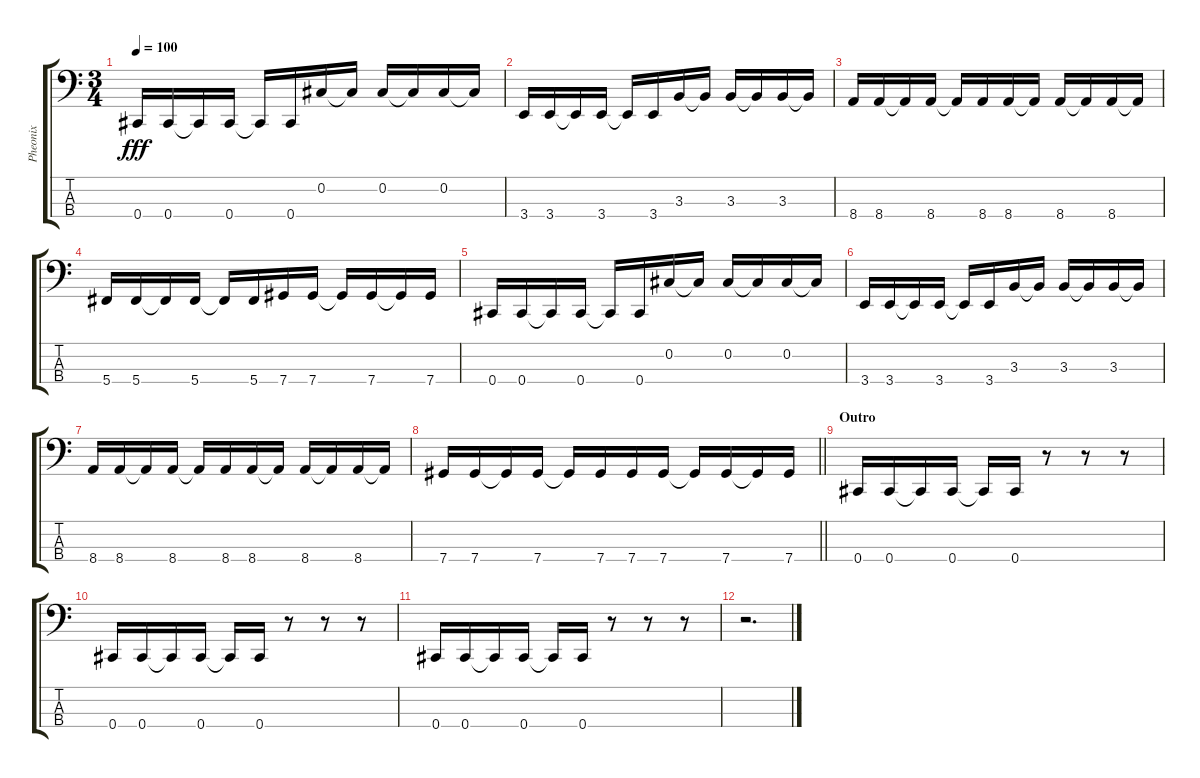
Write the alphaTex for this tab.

\track ("Pheonix" "Pheonix") {instrument electricbasspick}
\staff {score tabs}
\tuning (Gb2 Db2 Ab1 Db1) {hide}
\ts (3 4)
\tempo 100
\clef f4
\ks c
0.4.16{dy fff} 0.4.16 0.4{t}.16 0.4.16 0.4{t}.16 0.4.16 0.2.16 0.2{t}.16 0.2.16 0.2{t}.16 0.2.16 0.2{t}.16 |
3.4.16 3.4.16 3.4{t}.16 3.4.16 3.4{t}.16 3.4.16 3.3.16 3.3{t}.16 3.3.16 3.3{t}.16 3.3.16 3.3{t}.16 |
8.4.16 8.4.16 8.4{t}.16 8.4.16 8.4{t}.16 8.4.16 8.4.16 8.4{t}.16 8.4.16 8.4{t}.16 8.4.16 8.4{t}.16 |
5.4.16 5.4.16 5.4{t}.16 5.4.16 5.4{t}.16 5.4.16 7.4.16 7.4.16 7.4{t}.16 7.4.16 7.4{t}.16 7.4.16 |
0.4.16 0.4.16 0.4{t}.16 0.4.16 0.4{t}.16 0.4.16 0.2.16 0.2{t}.16 0.2.16 0.2{t}.16 0.2.16 0.2{t}.16 |
3.4.16 3.4.16 3.4{t}.16 3.4.16 3.4{t}.16 3.4.16 3.3.16 3.3{t}.16 3.3.16 3.3{t}.16 3.3.16 3.3{t}.16 |
8.4.16 8.4.16 8.4{t}.16 8.4.16 8.4{t}.16 8.4.16 8.4.16 8.4{t}.16 8.4.16 8.4{t}.16 8.4.16 8.4{t}.16 |
\barLineRight lightlight
7.4.16 7.4.16 7.4{t}.16 7.4.16 7.4{t}.16 7.4.16 7.4.16 7.4.16 7.4{t}.16 7.4.16 7.4{t}.16 7.4.16 |
\section ("" "Outro")
0.4.16 0.4.16 0.4{t}.16 0.4.16 0.4{t}.16 0.4.16 r.8 r.8 r.8 |
0.4.16 0.4.16 0.4{t}.16 0.4.16 0.4{t}.16 0.4.16 r.8 r.8 r.8 |
0.4.16 0.4.16 0.4{t}.16 0.4.16 0.4{t}.16 0.4.16 r.8 r.8 r.8 |
r.2{d}
